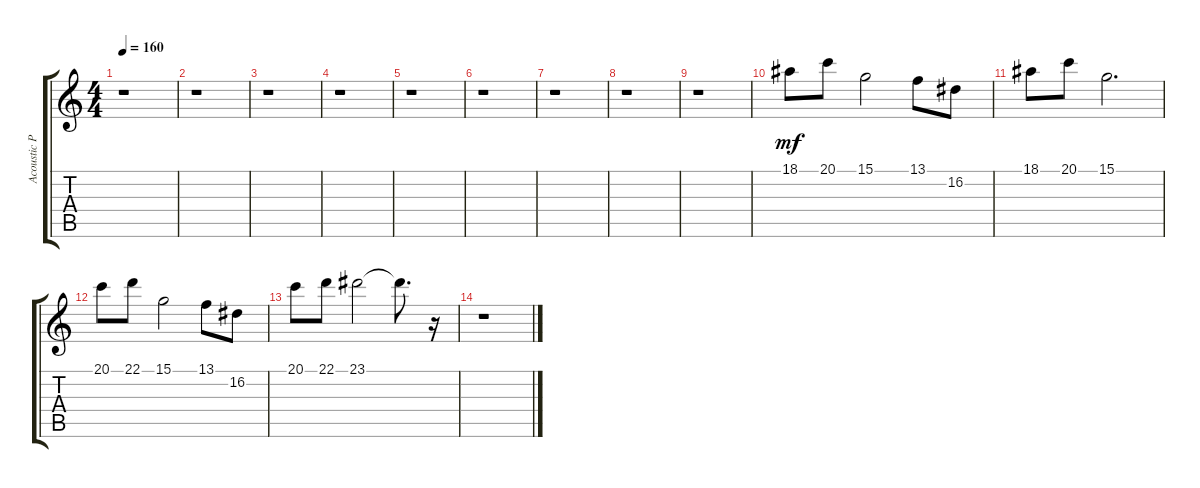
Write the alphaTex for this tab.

\track ("Acoustic Piano (Staff 1)" "Acoustic P") {instrument acousticgrandpiano}
\staff {score tabs}
\tuning (E4 B3 G3 D3 A2 E2) {hide}
\ts (4 4)
\tempo 160
\clef g2
\ks c
r.1{dy mf} |
r.1 |
r.1 |
r.1 |
r.1 |
r.1 |
r.1 |
r.1 |
r.1 |
18.1.8 20.1.8 15.1.2 13.1.8 16.2.8 |
18.1.8 20.1.8 15.1.2{d} |
20.1.8 22.1.8 15.1.2 13.1.8 16.2.8 |
20.1.8 22.1.8 23.1.2 23.1{t}.8{d} r.16 |
r.1
